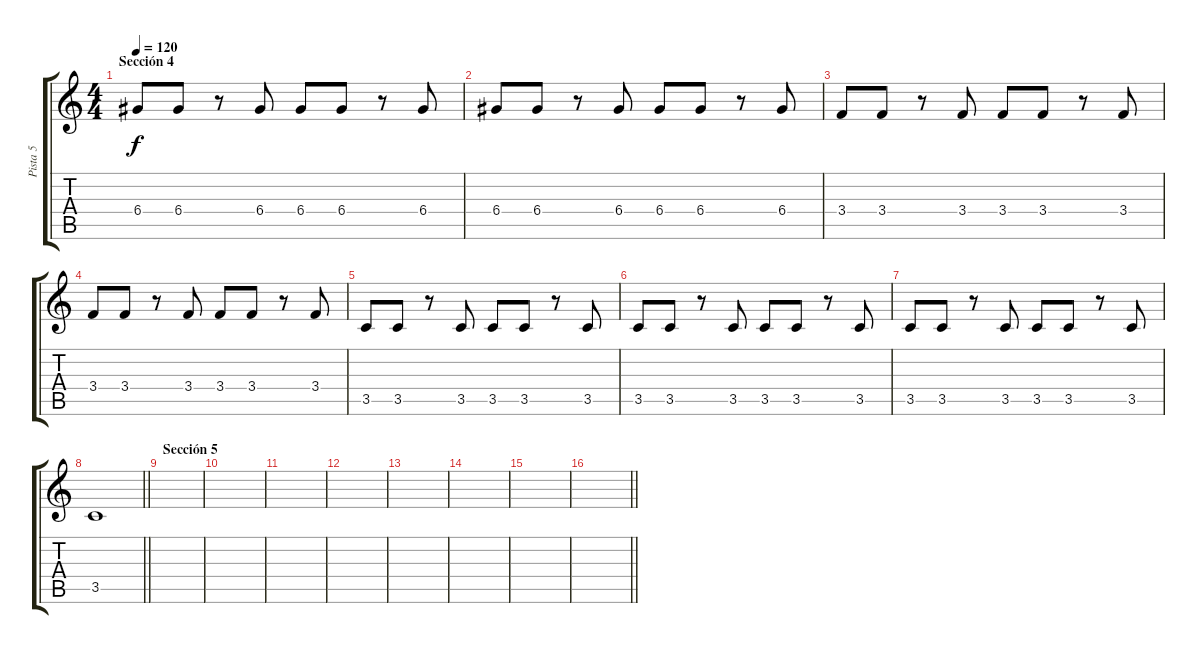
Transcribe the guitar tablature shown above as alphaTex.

\track ("Pista 5" "Pista 5") {instrument electricguitarjazz}
\staff {score tabs}
\tuning (E4 B3 G3 D3 A2 E2) {hide}
\ts (4 4)
\section ("" "Sección 4")
\tempo 120
\clef g2
\ks c
6.4.8{dy f} 6.4.8 r.8 6.4.8 6.4.8 6.4.8 r.8 6.4.8 |
6.4.8 6.4.8 r.8 6.4.8 6.4.8 6.4.8 r.8 6.4.8 |
3.4.8 3.4.8 r.8 3.4.8 3.4.8 3.4.8 r.8 3.4.8 |
3.4.8 3.4.8 r.8 3.4.8 3.4.8 3.4.8 r.8 3.4.8 |
3.5.8 3.5.8 r.8 3.5.8 3.5.8 3.5.8 r.8 3.5.8 |
3.5.8 3.5.8 r.8 3.5.8 3.5.8 3.5.8 r.8 3.5.8 |
3.5.8 3.5.8 r.8 3.5.8 3.5.8 3.5.8 r.8 3.5.8 |
\barLineRight lightlight
3.5.1 |
\section ("" "Sección 5")
|
|
|
|
|
|
|
\barLineRight lightlight
